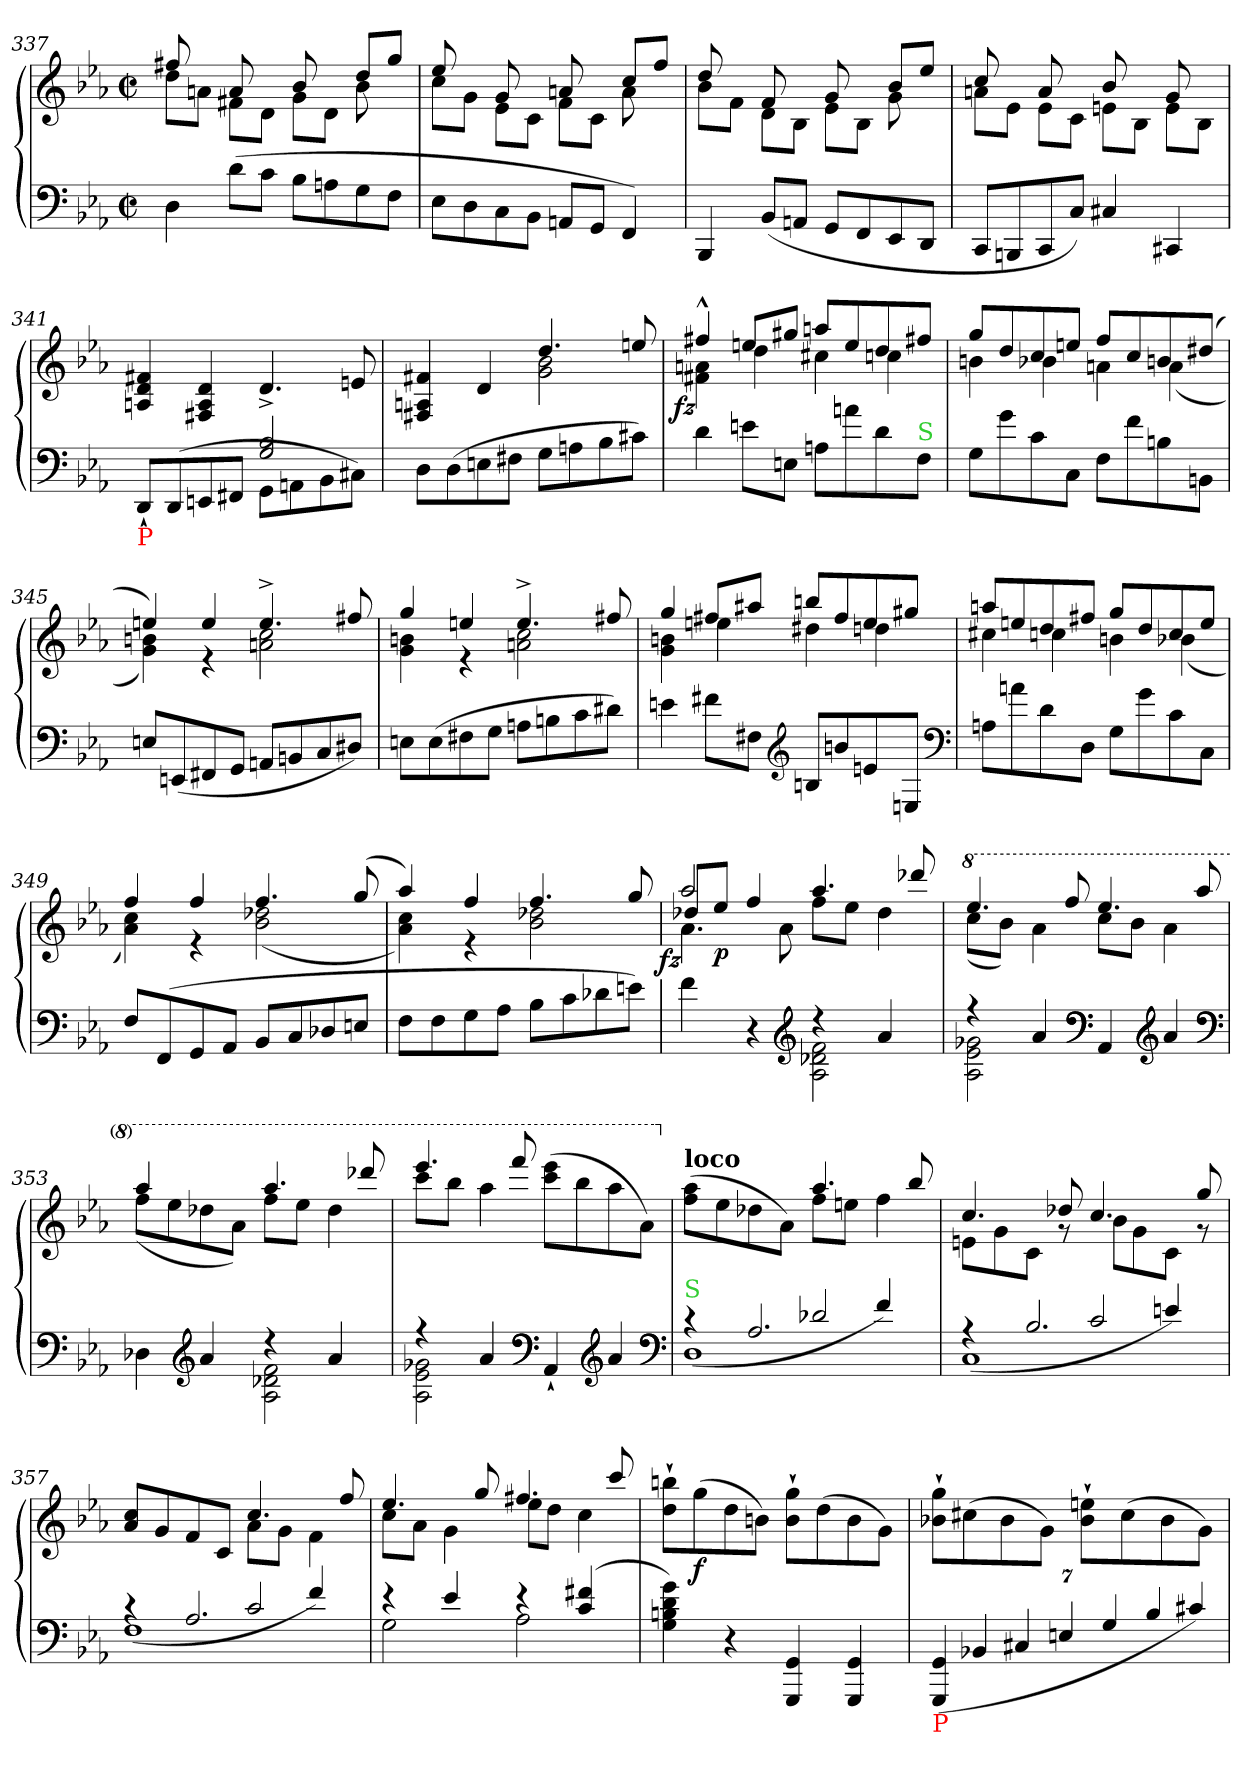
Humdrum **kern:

**kern	**kern	**dynam
*part1	*part1	*part1
*staff2	*staff1	*staff1/2
*clefF4	*clefG2	*
*k[b-e-a-]	*k[b-e-a-]	*
*c:	*c:	*
*M2/2	*M2/2	*
*met(c|)	*met(c|)	*
=337	=337	=337
*	*^	*
4D	8ff#X	8ddL	.
.	8ryy	8anJ	.
(<8dL	8a	8f#XL	.
8cJ	8ryy	8dJ	.
8B-L	8b-	8gL	.
8An	8ryy	8dJ	.
8G	8ddL	8b-	.
8FJ	8ggJ	8ryy	.
=338	=338	=338	=338
8E-\L	8ee-	8ccL	.
8D\	8ryy	8gJ	.
8C\	8g	8e-L	.
8BB-\J	8ryy	8cJ	.
8AAnL	8an	8fL	.
8GGJ	8ryy	8cJ	.
4FF)	8ccL	8a	.
.	8ffJ	8ryy	.
=339	=339	=339	=339
4BBB-	8dd	8b-L	.
.	8ryy	8fJ	.
(8BB-L	8f	8dL	.
8AAnJ	8ryy	8B-J	.
8GGL	8g	8e-L	.
8FF	8ryy	8B-J	.
8EE-	8b-L	8g	.
8DDJ	8ee-J	8ryy	.
=340	=340	=340	=340
8CCL	8cc	8anL	.
8BBBn	8ryy	8e-J	.
8CC	8a	8e-L	.
8CJ)	8ryy	8cJ	.
4C#X	8b-	8enL	.
.	8ryy	8B-J	.
4CC#X	8g	8eL	.
.	8ryy	8B-J	.
=341	=341	=341	=341
*^	*	*	*
!LO:TX:b:color=red:t=P	!	!	!	!
*	*	*v	*v	*
2ryy	8DD`L	4f#X/ 4d/ 4An/	.
.	(8DD	.	.
.	8EEn	4d/ 4A/ 4F#X/	.
.	8FF#XJ	.	.
2B- 2G	8GGL	4.d^>	.
.	8AAn	.	.
.	8BB-	.	.
.	8C#XJ)	8en	.
*v	*v	*	*
=342	=342	=342
*	*^	*
8D\L	4f#X/ 4An/ 4F#X/	2ryy	.
(8D\	.	.	.
8En	4d	.	.
8F#XJ	.	.	.
8GL	4.dd	2b- 2g	.
8An	.	.	.
8B-	.	.	.
8c#XJ)	8een	.	.
=343	=343	=343	=343
!	!	!	!LO:DY:b:rj
4d	4ff#X^^	4an 4f#X	fz
8enL	8eenL	4dd	.
8EnJ	8gg#XJ	.	.
8AnL	8aanL	4cc#X	.
8an	8ee	.	.
8d	8dd	4ccn	.
!LO:TX:a:color=limegreen:t=S	!	!	!
8FJ	8ff#XJ	.	.
=344	=344	=344	=344
8GL	8ggL	4bn	.
8g	8dd	.	.
8c	8cc	4b-X	.
8CJ	8eenJ	.	.
8FL	8ffL	4an	.
8f	8cc	.	.
8Bn	8bn	(4a	.
8BBnJ	(8dd#XJ	.	.
=345	=345	=345	=345
8EnL	4een)	4bn 4g)	.
(8EEn	.	.	.
8FF#X	4ee	4re	.
8GGJ	.	.	.
8AAnL	4.ee^	2cc 2an	.
8BBn	.	.	.
8C	.	.	.
8D#XJ)	8ff#X	.	.
=346	=346	=346	=346
8EnL	4gg	4bn 4g	.
(8E	.	.	.
8F#X	4een	4re	.
8GJ	.	.	.
8AnL	4.ee^	2cc 2an	.
8Bn	.	.	.
8c	.	.	.
8d#XJ)	8ff#X	.	.
=347	=347	=347	=347
4en	4gg	4bn 4g	.
8f#XL	8ff#XL	4een	.
8F#XJ	8aa#XJ	.	.
*clefG2	*	*	*
8BnL	8bbnL	4dd#X	.
8bn	8ff#	.	.
8en	8ee	4ddn	.
8EnJ	8gg#XJ	.	.
*clefF4	*	*	*
=348	=348	=348	=348
8AnL	8aanL	4cc#X	.
8anj	8een	.	.
8d	8dd	4ccn	.
8DJ	8ff#XJ	.	.
8GL	8ggL	4bn	.
8g	8dd	.	.
8c	8cc	(4b-X	.
8CJ	8eeJ	.	.
=349	=349	=349	=349
8FL	4ff	4cc 4a-)	.
(8FF	.	.	.
8GG	4ff	4re	.
8AA-J	.	.	.
8BB-L	4.ff	(2dd-X 2b-	.
8C	.	.	.
8D-X	.	.	.
8EnJ	(8gg	.	.
=350	=350	=350	=350
8FL	4aa-)	4cc 4a-)	.
8F	.	.	.
8G	4ff	4re	.
8A-J	.	.	.
8B-L	4.ff	2dd-X 2b-	.
8c	.	.	.
8d-X	.	.	.
8enJ)	8gg	.	.
=351	=351	=351	=351
*^	*	*^	*
!	!	!	!	!	!LO:DY:b:rj
2ryy	4f	2aa-	8dd-X/L	4.a-\	fz
!	!	!	!	!	!LO:DY:b
.	.	.	8ee-/J	.	p
.	4r	.	4ff/	.	.
.	.	.	.	8a-\	.
*clefG2	*	*	*	*	*
4rdd	2f 2d-X 2A-	2ryy	4.aa-/	8ff\L	.
.	.	.	.	8ee-\J	.
4a-	.	.	.	4dd-\	.
.	.	.	8ddd-X/	.	.
*	*	*v	*v	*v	*
=352	=352	=352	=352
*	*	*8va	*
*	*	*^	*
4rff	2g-X 2e- 2A-	4.eee-	(8cccL	.
.	.	.	8bb-J)	.
4a-	.	.	4aa-	.
.	.	8fff	.	.
*clefF4	*	*	*	*
4AA-	4ryy	4.eee-	8cccL	.
.	.	.	8bb-J	.
*clefG2	*	*	*	*
4a-	4ryy	.	4aa-	.
.	.	8aaa-	.	.
*clefF4	*	*	*	*
=353	=353	=353	=353	=353
4ryy	4D-X	4aaa-	(8fffL	.
.	.	.	8eee-	.
*clefG2	*	*	*	*
4a-	4ryy	4ryy	8ddd-X	.
.	.	.	8aa-J)	.
4rdd	2f 2d-X 2A-	4.aaa-	8fffL	.
.	.	.	8eee-J	.
4a-	.	.	4ddd-	.
.	.	8dddd-X	.	.
=354	=354	=354	=354	=354
4rff	2g-X 2e- 2A-	4.eeee-	8ccccL	.
.	.	.	8bbb-J	.
4a-	.	.	4aaa-	.
.	.	8ffff	.	.
*clefF4	*	*	*	*
4AA-`<	4ryy	2ryy	(8eeee- 8ccccL	.
.	.	.	8bbb-	.
*clefG2	*	*	*	*
4a-	4ryy	.	8aaa-	.
.	.	.	8aa-J)	.
*v	*v	*	*	*
*clefF4	*	*	*
=355	=355	=355	=355
*^	*	*	*
*	*^	*	*	*
*	*	*^	*	*	*
*	*	*	*	*X8va	*	*
!	!	!	!	!LO:TX:a:B:t=loco	!	!
!LO:TX:a:color=limegreen:t=S	!	!	!	!	!	!
4rc	(1D	2ryy	2.ryy	2ryy	(8aa- 8ffL	.
.	.	.	.	.	8ee-	.
2.A-	.	.	.	.	8dd-X	.
.	.	.	.	.	8a-J)	.
.	.	2d-X/	.	4.aa-	8ffL	.
.	.	.	.	.	8eenJ	.
.	.	.	4f/)	.	4ff	.
.	.	.	.	8bb-	.	.
=356	=356	=356	=356	=356	=356	=356
4rA	(1C	2ryy	2.ryy	4.cc	8enL	.
.	.	.	.	.	8g	.
2.B-	.	.	.	.	8cJ	.
.	.	.	.	8dd-X	8rf	.
.	.	2c/	.	4.cc	8b-L	.
.	.	.	.	.	8g	.
.	.	.	4en/)	.	8cJ	.
.	.	.	.	8gg	8rf	.
=357	=357	=357	=357	=357	=357	=357
4rc	(1F	2ryy	2.ryy	8cc 8a-L	2ryy	.
.	.	.	.	8g	.	.
2.A-	.	.	.	8f	.	.
.	.	.	.	8cJ	.	.
.	.	2c/	.	4.cc	8a-L	.
.	.	.	.	.	8gJ	.
.	.	.	4f/)	.	4f	.
.	.	.	.	8ff	.	.
*	*v	*v	*v	*	*	*
=358	=358	=358	=358	=358
4re	2G	4.ee-	8ccL	.
.	.	.	8a-J	.
4e-	.	.	4g	.
.	.	8gg	.	.
4re	2A-	4.ff#X	8ee-L	.
.	.	.	8ddJ	.
(4f#X 4c	.	.	4cc	.
.	.	8ccc	.	.
*v	*v	*	*	*
*	*v	*v	*
=359	=359	=359
4g 4d 4Bn 4G)	8bbn` 8dd`L	.
!	!	!LO:DY:b
.	(8gg	f
4r	8dd	.
.	8bnJ)	.
4GG 4GGG	8gg` 8b`L	.
.	(8dd	.
4GG 4GGG	8b	.
.	8gJ)	.
=360	=360	=360
*Xbrackettup	*	*
!LO:TX:b:color=red:t=P	!	!
(7GG/ 7GGG/	8gg` 8b-X`L	.
.	(8cc#X	.
7BB-X/	.	.
.	8b-	.
7C#X/	.	.
.	8gJ)	.
7En/	.	.
.	8een` 8b-`L	.
7G/	.	.
.	(8cc#	.
7B-/	.	.
.	8b-	.
7c#X/)	.	.
.	8gJ)	.
=	=	=
*-	*-	*-
